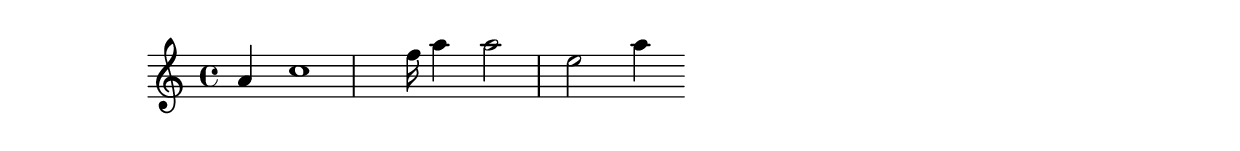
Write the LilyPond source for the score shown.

%{
Welcome to LilyPond
===================

Congratulations, LilyPond has been installed successfully.

Now to take it for the first test run.

  1. Save this file

  2. Select

       Compile > Typeset file

  from the menu.

  The file is processed, and

  3.  The PDF viewer will pop up. Click one of the noteheads.


That's it.  For more information, visit http://lilypond.org .

%}

\version "2.20.0"  % necessary for upgrading to future LilyPond versions.

\relative {
a'4 c1 f16 a4 a2 e2 a4 
}
